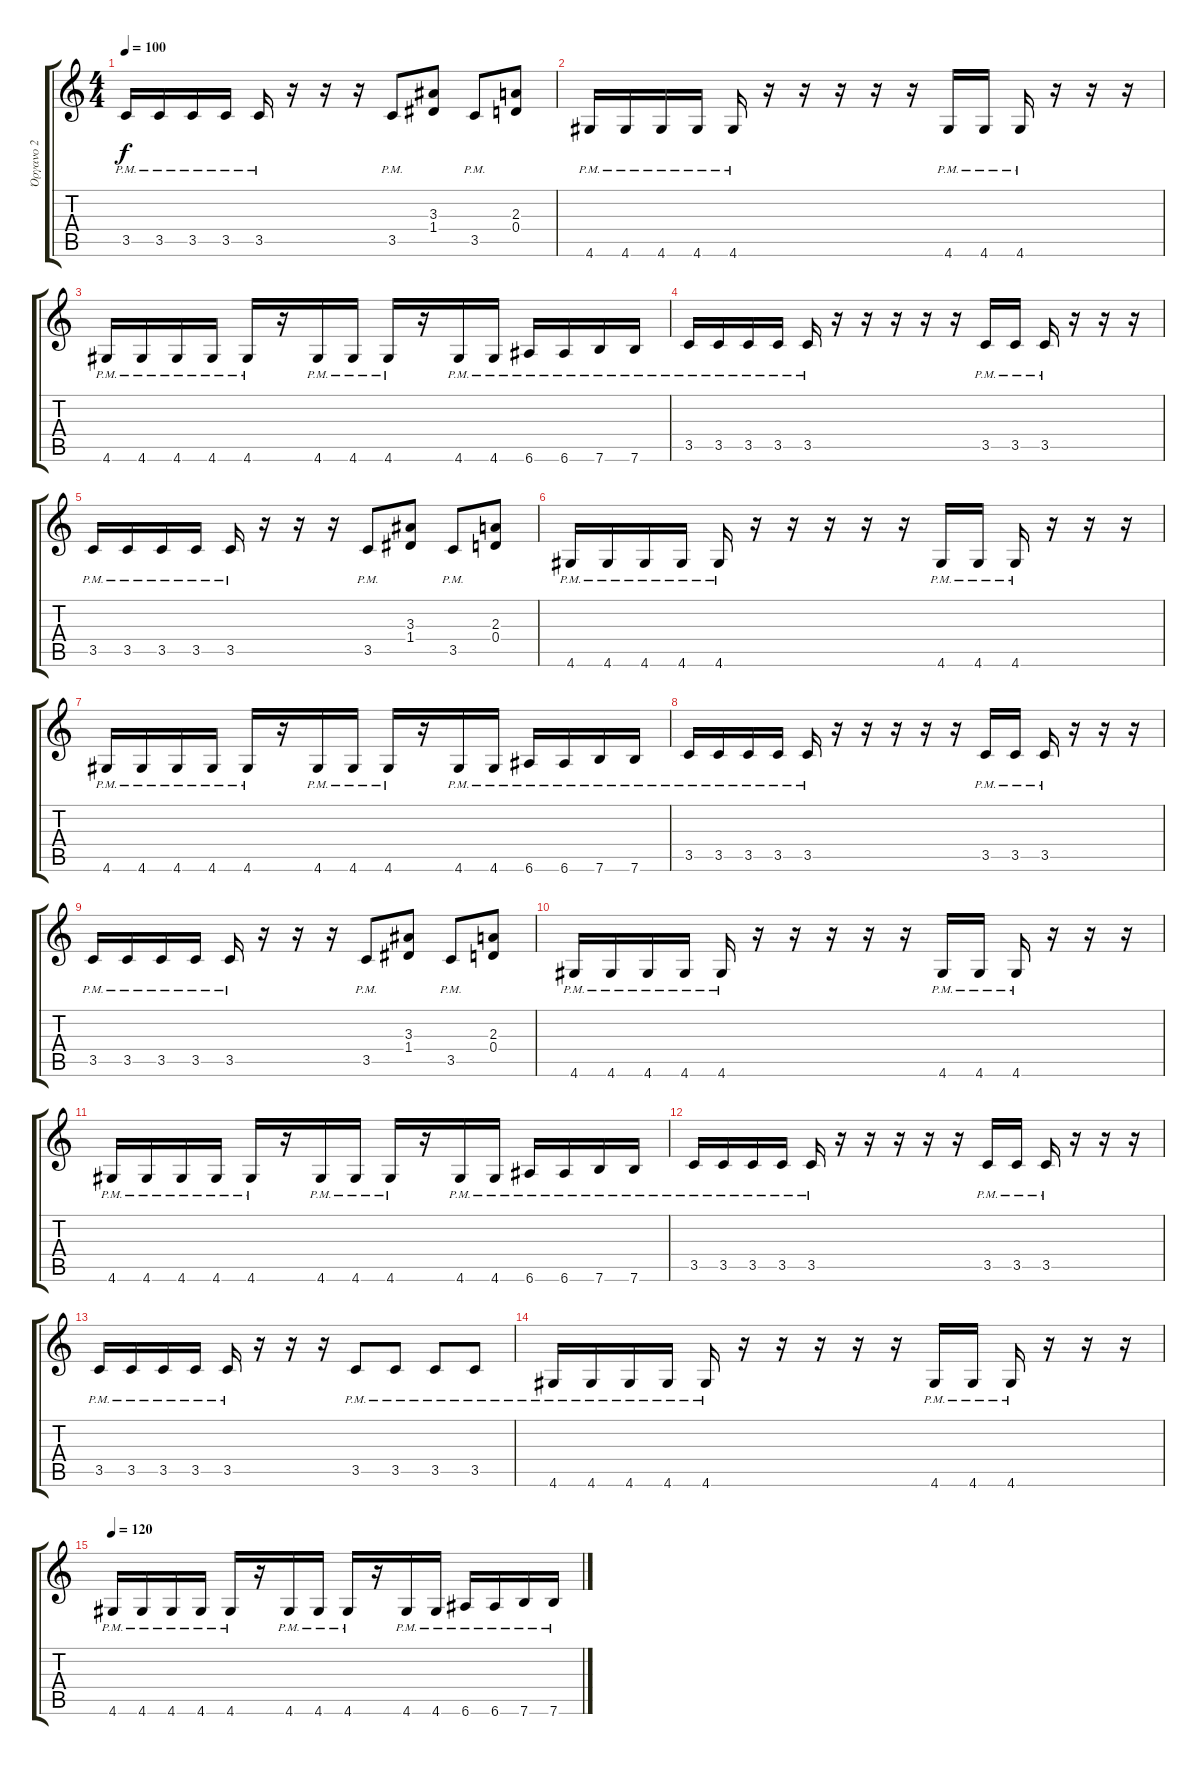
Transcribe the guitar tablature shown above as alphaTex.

\track ("Όργανο 2" "Όργανο 2") {instrument distortionguitar}
\staff {score tabs}
\tuning (E4 B3 G3 D3 A2 E2) {hide}
\ts (4 4)
\tempo 100
\clef g2
\ks c
3.5{pm}.16{dy f} 3.5{pm}.16 3.5{pm}.16 3.5{pm}.16 3.5{pm}.16 r.16 r.16 r.16 3.5{pm}.8 (3.3 1.4).8 3.5{pm}.8 (2.3 0.4).8 |
4.6{pm}.16 4.6{pm}.16 4.6{pm}.16 4.6{pm}.16 4.6{pm}.16 r.16 r.16 r.16 r.16 r.16 4.6{pm}.16 4.6{pm}.16 4.6{pm}.16 r.16 r.16 r.16 |
4.6{pm}.16 4.6{pm}.16 4.6{pm}.16 4.6{pm}.16 4.6{pm}.16 r.16 4.6{pm}.16 4.6{pm}.16 4.6{pm}.16 r.16 4.6{pm}.16 4.6{pm}.16 6.6{pm}.16 6.6{pm}.16 7.6{pm}.16 7.6{pm}.16 |
3.5{pm}.16 3.5{pm}.16 3.5{pm}.16 3.5{pm}.16 3.5{pm}.16 r.16 r.16 r.16 r.16 r.16 3.5{pm}.16 3.5{pm}.16 3.5{pm}.16 r.16 r.16 r.16 |
3.5{pm}.16 3.5{pm}.16 3.5{pm}.16 3.5{pm}.16 3.5{pm}.16 r.16 r.16 r.16 3.5{pm}.8 (3.3 1.4).8 3.5{pm}.8 (2.3 0.4).8 |
4.6{pm}.16 4.6{pm}.16 4.6{pm}.16 4.6{pm}.16 4.6{pm}.16 r.16 r.16 r.16 r.16 r.16 4.6{pm}.16 4.6{pm}.16 4.6{pm}.16 r.16 r.16 r.16 |
4.6{pm}.16 4.6{pm}.16 4.6{pm}.16 4.6{pm}.16 4.6{pm}.16 r.16 4.6{pm}.16 4.6{pm}.16 4.6{pm}.16 r.16 4.6{pm}.16 4.6{pm}.16 6.6{pm}.16 6.6{pm}.16 7.6{pm}.16 7.6{pm}.16 |
3.5{pm}.16 3.5{pm}.16 3.5{pm}.16 3.5{pm}.16 3.5{pm}.16 r.16 r.16 r.16 r.16 r.16 3.5{pm}.16 3.5{pm}.16 3.5{pm}.16 r.16 r.16 r.16 |
3.5{pm}.16 3.5{pm}.16 3.5{pm}.16 3.5{pm}.16 3.5{pm}.16 r.16 r.16 r.16 3.5{pm}.8 (3.3 1.4).8 3.5{pm}.8 (2.3 0.4).8 |
4.6{pm}.16 4.6{pm}.16 4.6{pm}.16 4.6{pm}.16 4.6{pm}.16 r.16 r.16 r.16 r.16 r.16 4.6{pm}.16 4.6{pm}.16 4.6{pm}.16 r.16 r.16 r.16 |
4.6{pm}.16 4.6{pm}.16 4.6{pm}.16 4.6{pm}.16 4.6{pm}.16 r.16 4.6{pm}.16 4.6{pm}.16 4.6{pm}.16 r.16 4.6{pm}.16 4.6{pm}.16 6.6{pm}.16 6.6{pm}.16 7.6{pm}.16 7.6{pm}.16 |
3.5{pm}.16 3.5{pm}.16 3.5{pm}.16 3.5{pm}.16 3.5{pm}.16 r.16 r.16 r.16 r.16 r.16 3.5{pm}.16 3.5{pm}.16 3.5{pm}.16 r.16 r.16 r.16 |
3.5{pm}.16 3.5{pm}.16 3.5{pm}.16 3.5{pm}.16 3.5{pm}.16 r.16 r.16 r.16 3.5{pm}.8 3.5{pm}.8 3.5{pm}.8 3.5{pm}.8 |
4.6{pm}.16 4.6{pm}.16 4.6{pm}.16 4.6{pm}.16 4.6{pm}.16 r.16 r.16 r.16 r.16 r.16 4.6{pm}.16 4.6{pm}.16 4.6{pm}.16 r.16 r.16 r.16 |
\tempo 120
4.6{pm}.16 4.6{pm}.16 4.6{pm}.16 4.6{pm}.16 4.6{pm}.16 r.16 4.6{pm}.16 4.6{pm}.16 4.6{pm}.16 r.16 4.6{pm}.16 4.6{pm}.16 6.6{pm}.16 6.6{pm}.16 7.6{pm}.16 7.6{pm}.16
